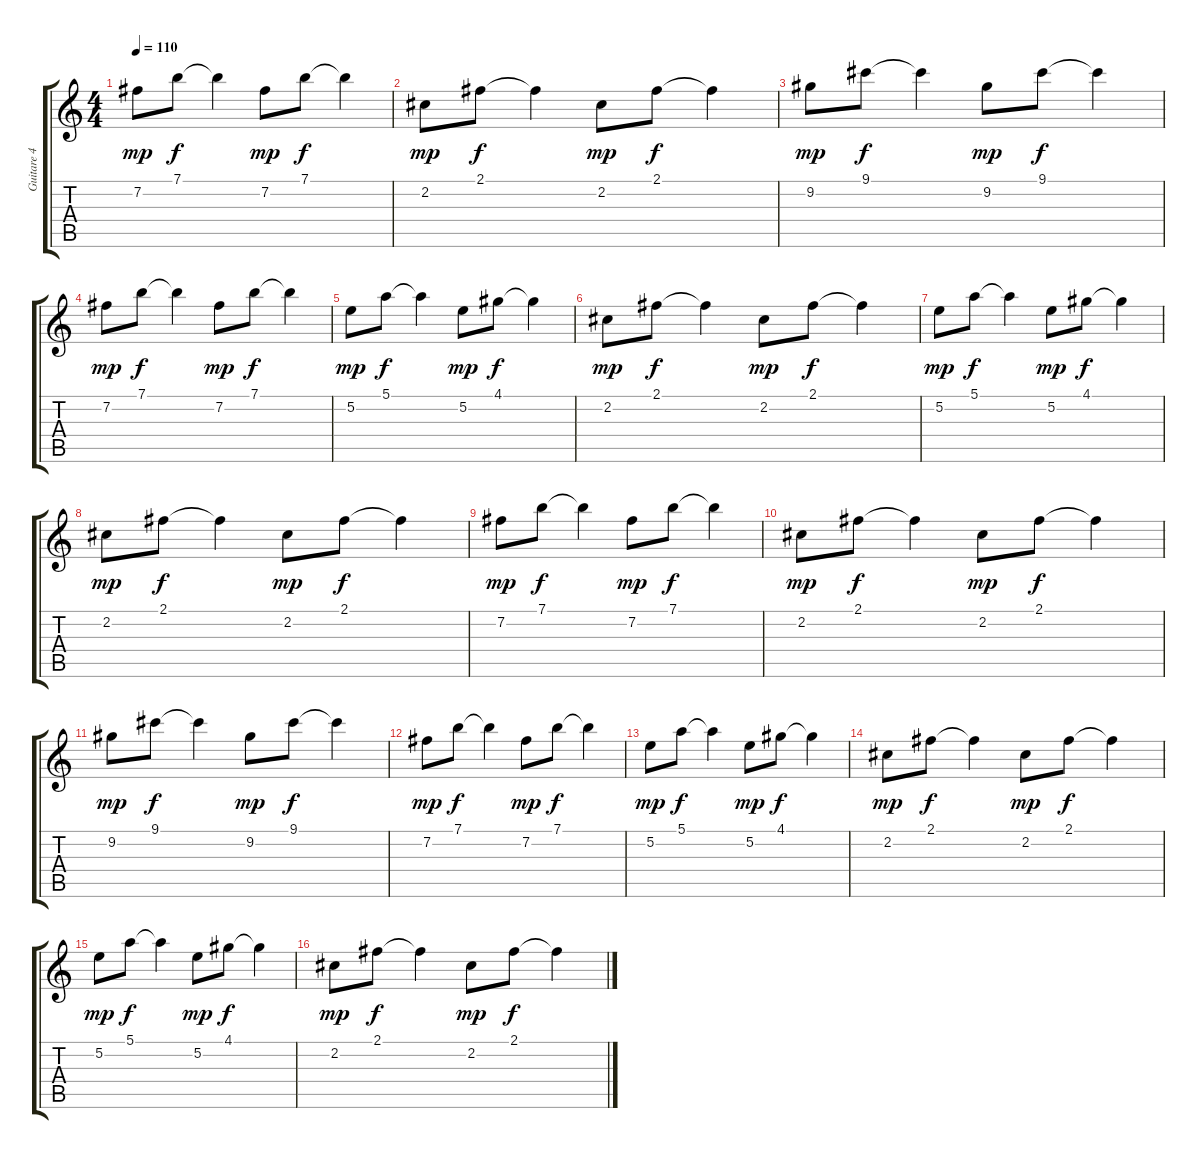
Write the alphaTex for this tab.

\track ("Guitare 4" "Guitare 4") {instrument electricguitarjazz}
\staff {score tabs}
\tuning (E4 B3 G3 D3 A2 E2) {hide}
\ts (4 4)
\tempo 110
\clef g2
\ks c
7.2.8{dy mp} 7.1.8{dy f} 7.1{t}.4 7.2.8{dy mp} 7.1.8{dy f} 7.1{t}.4 |
2.2.8{dy mp} 2.1.8{dy f} 2.1{t}.4 2.2.8{dy mp} 2.1.8{dy f} 2.1{t}.4 |
9.2.8{dy mp} 9.1.8{dy f} 9.1{t}.4 9.2.8{dy mp} 9.1.8{dy f} 9.1{t}.4 |
7.2.8{dy mp} 7.1.8{dy f} 7.1{t}.4 7.2.8{dy mp} 7.1.8{dy f} 7.1{t}.4 |
5.2.8{dy mp} 5.1.8{dy f} 5.1{t}.4 5.2.8{dy mp} 4.1.8{dy f} 4.1{t}.4 |
2.2.8{dy mp} 2.1.8{dy f} 2.1{t}.4 2.2.8{dy mp} 2.1.8{dy f} 2.1{t}.4 |
5.2.8{dy mp} 5.1.8{dy f} 5.1{t}.4 5.2.8{dy mp} 4.1.8{dy f} 4.1{t}.4 |
2.2.8{dy mp} 2.1.8{dy f} 2.1{t}.4 2.2.8{dy mp} 2.1.8{dy f} 2.1{t}.4 |
7.2.8{dy mp} 7.1.8{dy f} 7.1{t}.4 7.2.8{dy mp} 7.1.8{dy f} 7.1{t}.4 |
2.2.8{dy mp} 2.1.8{dy f} 2.1{t}.4 2.2.8{dy mp} 2.1.8{dy f} 2.1{t}.4 |
9.2.8{dy mp} 9.1.8{dy f} 9.1{t}.4 9.2.8{dy mp} 9.1.8{dy f} 9.1{t}.4 |
7.2.8{dy mp} 7.1.8{dy f} 7.1{t}.4 7.2.8{dy mp} 7.1.8{dy f} 7.1{t}.4 |
5.2.8{dy mp} 5.1.8{dy f} 5.1{t}.4 5.2.8{dy mp} 4.1.8{dy f} 4.1{t}.4 |
2.2.8{dy mp} 2.1.8{dy f} 2.1{t}.4 2.2.8{dy mp} 2.1.8{dy f} 2.1{t}.4 |
5.2.8{dy mp} 5.1.8{dy f} 5.1{t}.4 5.2.8{dy mp} 4.1.8{dy f} 4.1{t}.4 |
2.2.8{dy mp} 2.1.8{dy f} 2.1{t}.4 2.2.8{dy mp} 2.1.8{dy f} 2.1{t}.4
